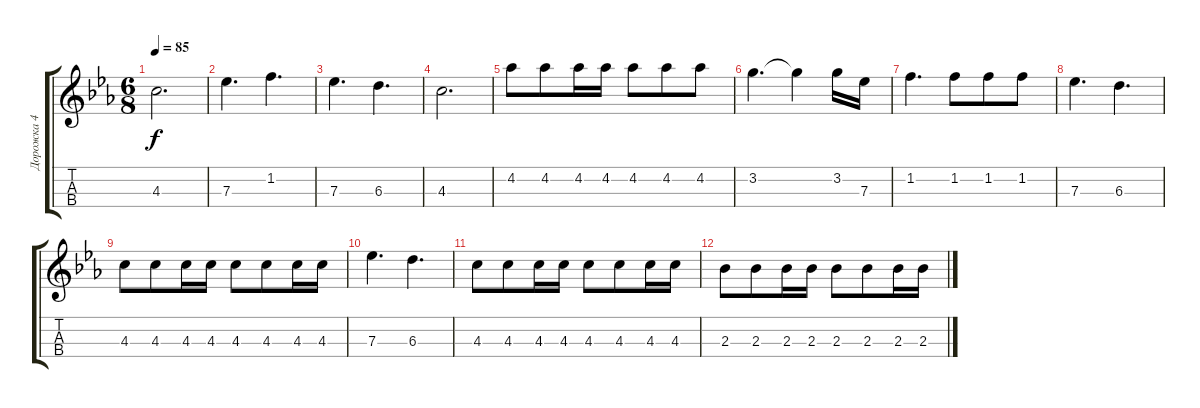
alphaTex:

\track ("Дорожка 4" "Дорожка 4") {instrument acousticguitarnylon}
\staff {score tabs}
\tuning (A4 E4 Ab3 G4) {hide}
\ts (6 8)
\tempo 85
\clef g2
\ks eb
4.3.2{d dy f} |
7.3.4{d} 1.2.4{d} |
7.3.4{d} 6.3.4{d} |
4.3.2{d} |
4.2.8 4.2.8 4.2.16 4.2.16 4.2.8 4.2.8 4.2.8 |
3.2.4{d} 3.2{t}.4 3.2.16 7.3.16 |
1.2.4{d} 1.2.8 1.2.8 1.2.8 |
7.3.4{d} 6.3.4{d} |
4.3.8 4.3.8 4.3.16 4.3.16 4.3.8 4.3.8 4.3.16 4.3.16 |
7.3.4{d} 6.3.4{d} |
4.3.8 4.3.8 4.3.16 4.3.16 4.3.8 4.3.8 4.3.16 4.3.16 |
2.3.8 2.3.8 2.3.16 2.3.16 2.3.8 2.3.8 2.3.16 2.3.16
